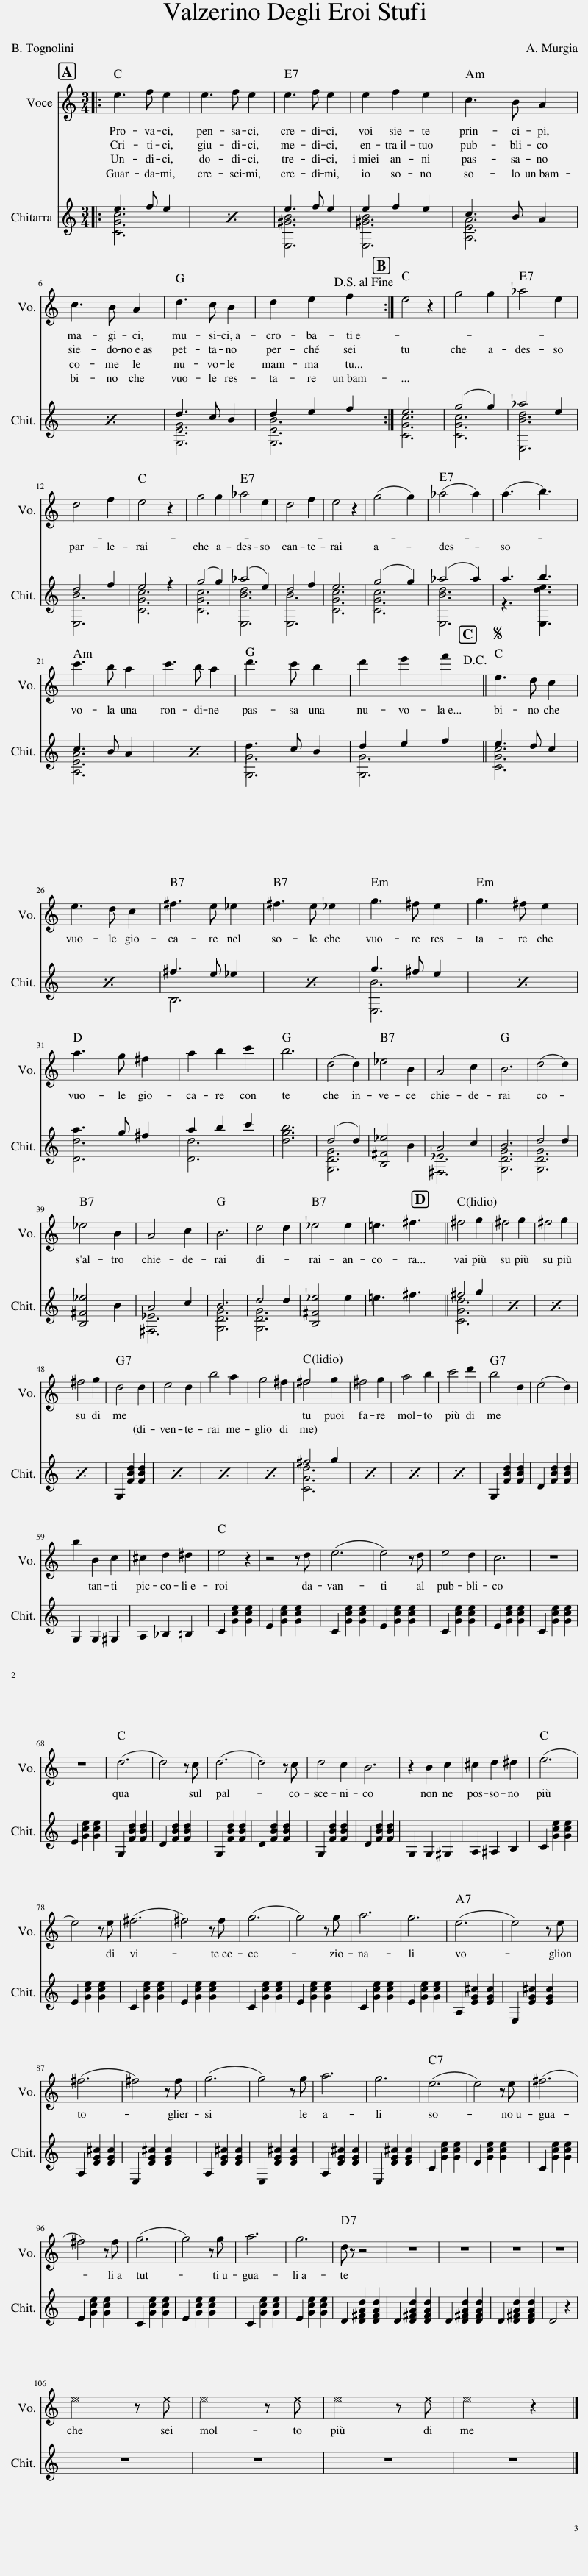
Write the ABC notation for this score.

X:1
%%score ( 1 2 ) ( 3 4 )
L:1/8
Q:1/4=120
M:3/4
I:linebreak $
K:C
V:1 treble
V:2 treble
V:3 treble
V:4 treble
V:1
|: e3 f e2 | e3 f e2 | e3 f e2 | e2 f2 e2 | c3 B A2 |$ %5
 c3 B A2 | d3 c B2 | d2 e2 f2!D.S.! :| e4 z2 | g4 g2 | %10
 _a4 e2 |$ d4 f2 | e4 z2 | g4 g2 | _a4 e2 | %15
 d4 f2 | e4 z2 | (g4 g2) | (_a4 a2) | (a3 b3) |$ %20
 c'3 b a2 | c'3 b a2 | d'3 c' b2 | d'2 e'2 f'2!D.C.! ||S e3 d c2 |$ %25
 e3 d c2 | ^f3 e _e2 | ^f3 e _e2 | g3 ^f e2 | g3 ^f e2 |$ %30
 a3 g ^f2 | a2 b2 c'2 | b6 | (d4 d2) | _e4 B2 | %35
 A4 c2 | B6 | (d4 d2) |$ _e4 B2 | A4 c2 | %40
 B6 | d4 d2 | _e4 e2 | =e3 ^f3 || ^f4 g2 | %45
 ^f4 g2 | ^f4 g2 |$ ^f4 g2 | d4 d2 | e4 d2 | %50
 b4 a2 | g4 ^f2 | ^f4 g2 | ^f4 g2 | a4 b2 | %55
 c'4 d'2 | b4 d2 | (e4 d2) |$ b2 B2 c2 | ^c2 d2 ^d2 | %60
 e4 z2 | z4 z d | (e6 | e4) z d | e4 d2 | %65
 c6 | z6 |$ z6 | (d6 | d4) z c | %70
 (d6 | d4) z c | d4 c2 | B6 | z2 B2 c2 | %75
 ^c2 d2 ^d2 | (e6 |$ e4) z e | (^f6 | ^f4) z f | %80
 (g6 | g4) z g | a6 | g6 | (e6 | %85
 e4) z e |$ (^f6 | ^f4) z f | (g6 | g4) z g | %90
 a6 | g6 | (e6 | e4) z e | (^f6 |$ %95
 ^f4) z f | (g6 | g4) z g | a6 | g6 | %100
 d z z4 | z6 | z6 | z6 | z6 |$ %105
 e4 z e | e4 z e | e4 z e | e4 z2 |] %109
V:2
|: x6 | x6 | x6 | x6 | x6 |$ %5
 x6 | x6 | x6 :| x6 | x6 | %10
 x6 |$ x6 | x6 | x6 | x6 | %15
 x6 | x6 | x6 | x6 | x6 |$ %20
 x6 | x6 | x6 | x6 || x6 |$ %25
 x6 | x6 | x6 | x6 | x6 |$ %30
 x6 | x6 | x6 | x6 | x6 | %35
 x6 | x6 | x6 |$ x6 | x6 | %40
 x6 | x6 | x6 | x6 || x6 | %45
 x6 | x6 |$ x6 | x6 | x6 | %50
 x6 | x6 | ^f4 x2 | x6 | x6 | %55
 x6 | x6 | x6 |$ x6 | x6 | %60
 x6 | x6 | x6 | x6 | x6 | %65
 x6 | x6 |$ x6 | x6 | x6 | %70
 x6 | x6 | x6 | x6 | x6 | %75
 x6 | x6 |$ x6 | x6 | x6 | %80
 x6 | x6 | x6 | x6 | x6 | %85
 x6 |$ x6 | x6 | x6 | x6 | %90
 x6 | x6 | x6 | x6 | x6 |$ %95
 x6 | x6 | x6 | x6 | x6 | %100
 x6 | x6 | x6 | x6 | x6 |$ %105
 x6 | x6 | x6 | x6 |] %109
V:3
|: e3 f e2 | x6 | e3 f e2 | e2 f2 e2 | c3 B A2 |$ %5
 x6 | d3 c B2 | d2 e2 f2 :| e6 | (g4 g2) | %10
 _a4 e2 |$ d4 f2 | e4 z2 | (g4 g2) | (_a4 e2) | %15
 d4 f2 | e6 | (g4 g2) | (_a4 a2) | a3 b3 |$ %20
 c3 B A2 | x6 | d3 c B2 | d2 e2 f2 || e3 d c2 |$ %25
 x6 | ^f3 e _e2 | x6 | g3 ^f e2 | x6 |$ %30
 a3 g ^f2 | a2 b2 c'2 | [dgb]6 | (d4 d2) | [B,^F_e]4 B2 | %35
 A4 c2 | B6 | d4 d2 |$ [B,^F_e]4 B2 | A4 c2 | %40
 B6 | d4 d2 | [B,^F_e]4 e2 | =e3 ^f3 || ^f4 g2 | %45
 x6 | x6 |$ x6 | G,2 [FBd]2 [FBd]2 | x6 | %50
 x6 | x6 | ^f4 g2 | x6 | x6 | %55
 x6 | G,2 [FBd]2 [FBd]2 | D2 [FBd]2 [FBd]2 |$ G,2 G,2 ^G,2 | A,2 _B,2 =B,2 | %60
 C2 [Gce]2 [Gce]2 | E2 [Gce]2 [Gce]2 | C2 [Gce]2 [Gce]2 | E2 [Gce]2 [Gce]2 | C2 [Gce]2 [Gce]2 | %65
 E2 [Gce]2 [Gce]2 | C2 [Gce]2 [Gce]2 |$ E2 [Gce]2 [Gce]2 | G,2 [FBd]2 [FBd]2 | D2 [FBd]2 [FBd]2 | %70
 G,2 [FBd]2 [FBd]2 | D2 [FBd]2 [FBd]2 | G,2 [FBd]2 [FBd]2 | D2 [FBd]2 [FBd]2 | G,2 G,2 ^G,2 | %75
 A,2 ^A,2 B,2 | C2 [Gce]2 [Gce]2 |$ E2 [Gce]2 [Gce]2 | C2 [Gce]2 [Gce]2 | E2 [Gce]2 [Gce]2 | %80
 C2 [Gce]2 [Gce]2 | E2 [Gce]2 [Gce]2 | C2 [Gce]2 [Gce]2 | E2 [Gce]2 [Gce]2 | A,2 [EG^c]2 [EGc]2 | %85
 E,2 [EG^c]2 [EGc]2 |$ A,2 [EG^c]2 [EGc]2 | E,2 [EG^c]2 [EGc]2 | A,2 [EG^c]2 [EGc]2 | E,2 [EG^c]2 [EGc]2 | %90
 A,2 [EG^c]2 [EGc]2 | E,2 [EG^c]2 [EGc]2 | C2 [Gce]2 [Gce]2 | E2 [Gce]2 [Gce]2 | C2 [Gce]2 [Gce]2 |$ %95
 E2 [Gce]2 [Gce]2 | C2 [Gce]2 [Gce]2 | E2 [Gce]2 [Gce]2 | C2 [Gce]2 [Gce]2 | E2 [Gce]2 [Gce]2 | %100
 D2 [D^FAd]2 [DFAd]2 | D2 [D^FAd]2 [DFAd]2 | D2 [D^FAd]2 [DFAd]2 | D2 [D^FAd]2 [DFAd]2 | D4 z2 |$ %105
 z6 | z6 | z6 | z6 |] %109
V:4
|: [CGc]6 | x6 | [E,^GB]6 | [E,^GB]6 | [A,EA]6 |$ %5
 x6 | [G,EG]6 | [G,EB]6 :| [CGc]6 | [CGc]6 | %10
 [E,Bd]6 |$ [E,B]6 | [CGc]6 | [CGc]6 | [E,Bd]6 | %15
 [E,B]6 | [CGc]6 | [CGc]6 | [E,Bd]6 | z3 [E,de]3 |$ %20
 [A,EA]6 | x6 | [G,G]6 | [G,G]6 || [CGc]6 |$ %25
 x6 | B,6 | x6 | [E,B]6 | x6 |$ %30
 [Dd]6 | [Dd]6 | x6 | [G,DG]6 | x6 | %35
 [^F,_E]6 | [G,DG]6 | [G,DG]6 |$ x6 | [^F,_E]6 | %40
 [G,DG]6 | [G,DG]6 | x6 | x6 || [CGd]6 | %45
 x6 | x6 |$ x6 | x6 | x6 | %50
 x6 | x6 | [CGd]6 | x6 | x6 | %55
 x6 | x6 | x6 |$ x6 | x6 | %60
 x6 | x6 | x6 | x6 | x6 | %65
 x6 | x6 |$ x6 | x6 | x6 | %70
 x6 | x6 | x6 | x6 | x6 | %75
 x6 | x6 |$ x6 | x6 | x6 | %80
 x6 | x6 | x6 | x6 | x6 | %85
 x6 |$ x6 | x6 | x6 | x6 | %90
 x6 | x6 | x6 | x6 | x6 |$ %95
 x6 | x6 | x6 | x6 | x6 | %100
 x6 | x6 | x6 | x6 | x6 |$ %105
 x6 | x6 | x6 | x6 |] %109
